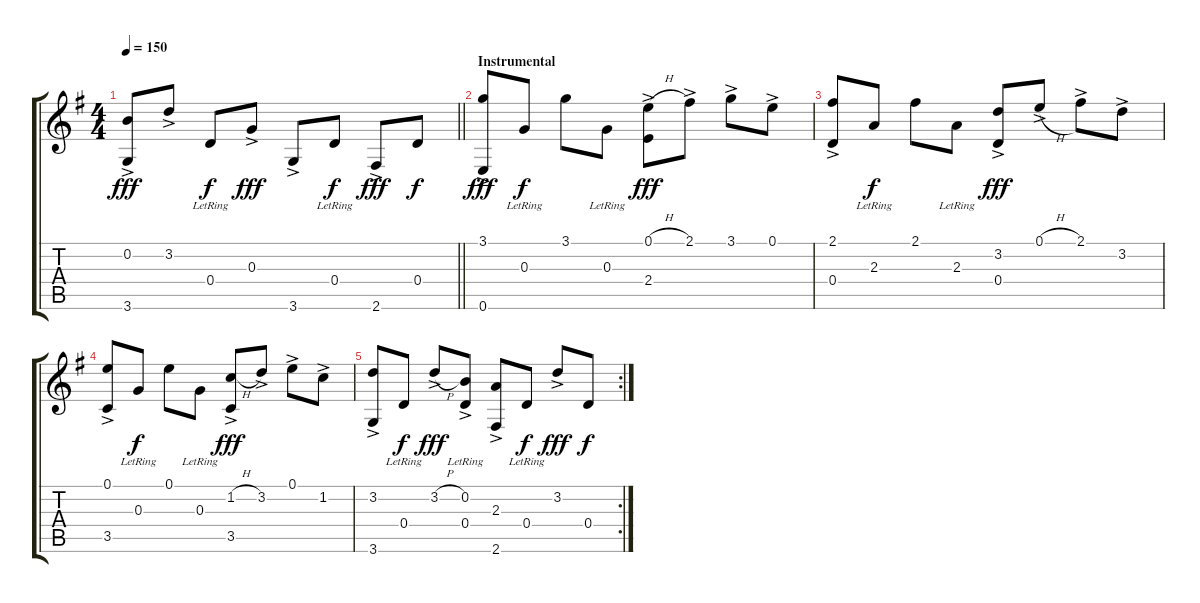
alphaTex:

\track "" {instrument acousticguitarsteel}
\staff {score tabs}
\tuning (E4 B3 G3 D3 A2 E2) {hide}
\ts (4 4)
\tempo 150
\clef g2
\barLineRight lightlight
\ks g
(0.2{ac} 3.6).8{dy fff} 3.2{ac}.8 0.4{lr}.8{dy f} 0.3{ac}.8{dy fff} 3.6{ac}.8 0.4{lr}.8{dy f} 2.6{ac}.8{dy fff} 0.4.8{dy f} |
\section ("" "Instrumental")
(3.1{ac} 0.6{ac}).8{dy fff} 0.3{lr}.8{dy f} 3.1.8 0.3{lr}.8 (0.1{h ac} 2.4).8{dy fff} 2.1{ac}.8 3.1{ac}.8 0.1{ac}.8 |
(2.1{ac} 0.4).8 2.3{lr}.8{dy f} 2.1.8 2.3{lr}.8 (3.2{ac} 0.4).8{dy fff} 0.1{h ac}.8 2.1{ac}.8 3.2{ac}.8 |
(0.1{ac} 3.5).8 0.3{lr}.8{dy f} 0.1.8 0.3{lr}.8 (1.2{h ac} 3.5).8{dy fff} 3.2{ac}.8 0.1{ac}.8 1.2{ac}.8 |
\rc 2
(3.2{ac} 3.6).8 0.4{lr}.8{dy f} 3.2{h ac}.8{dy fff} (0.2{ac} 0.4{lr}).8 (2.3{ac} 2.6).8 0.4{lr}.8{dy f} 3.2{ac}.8{dy fff} 0.4.8{dy f}
